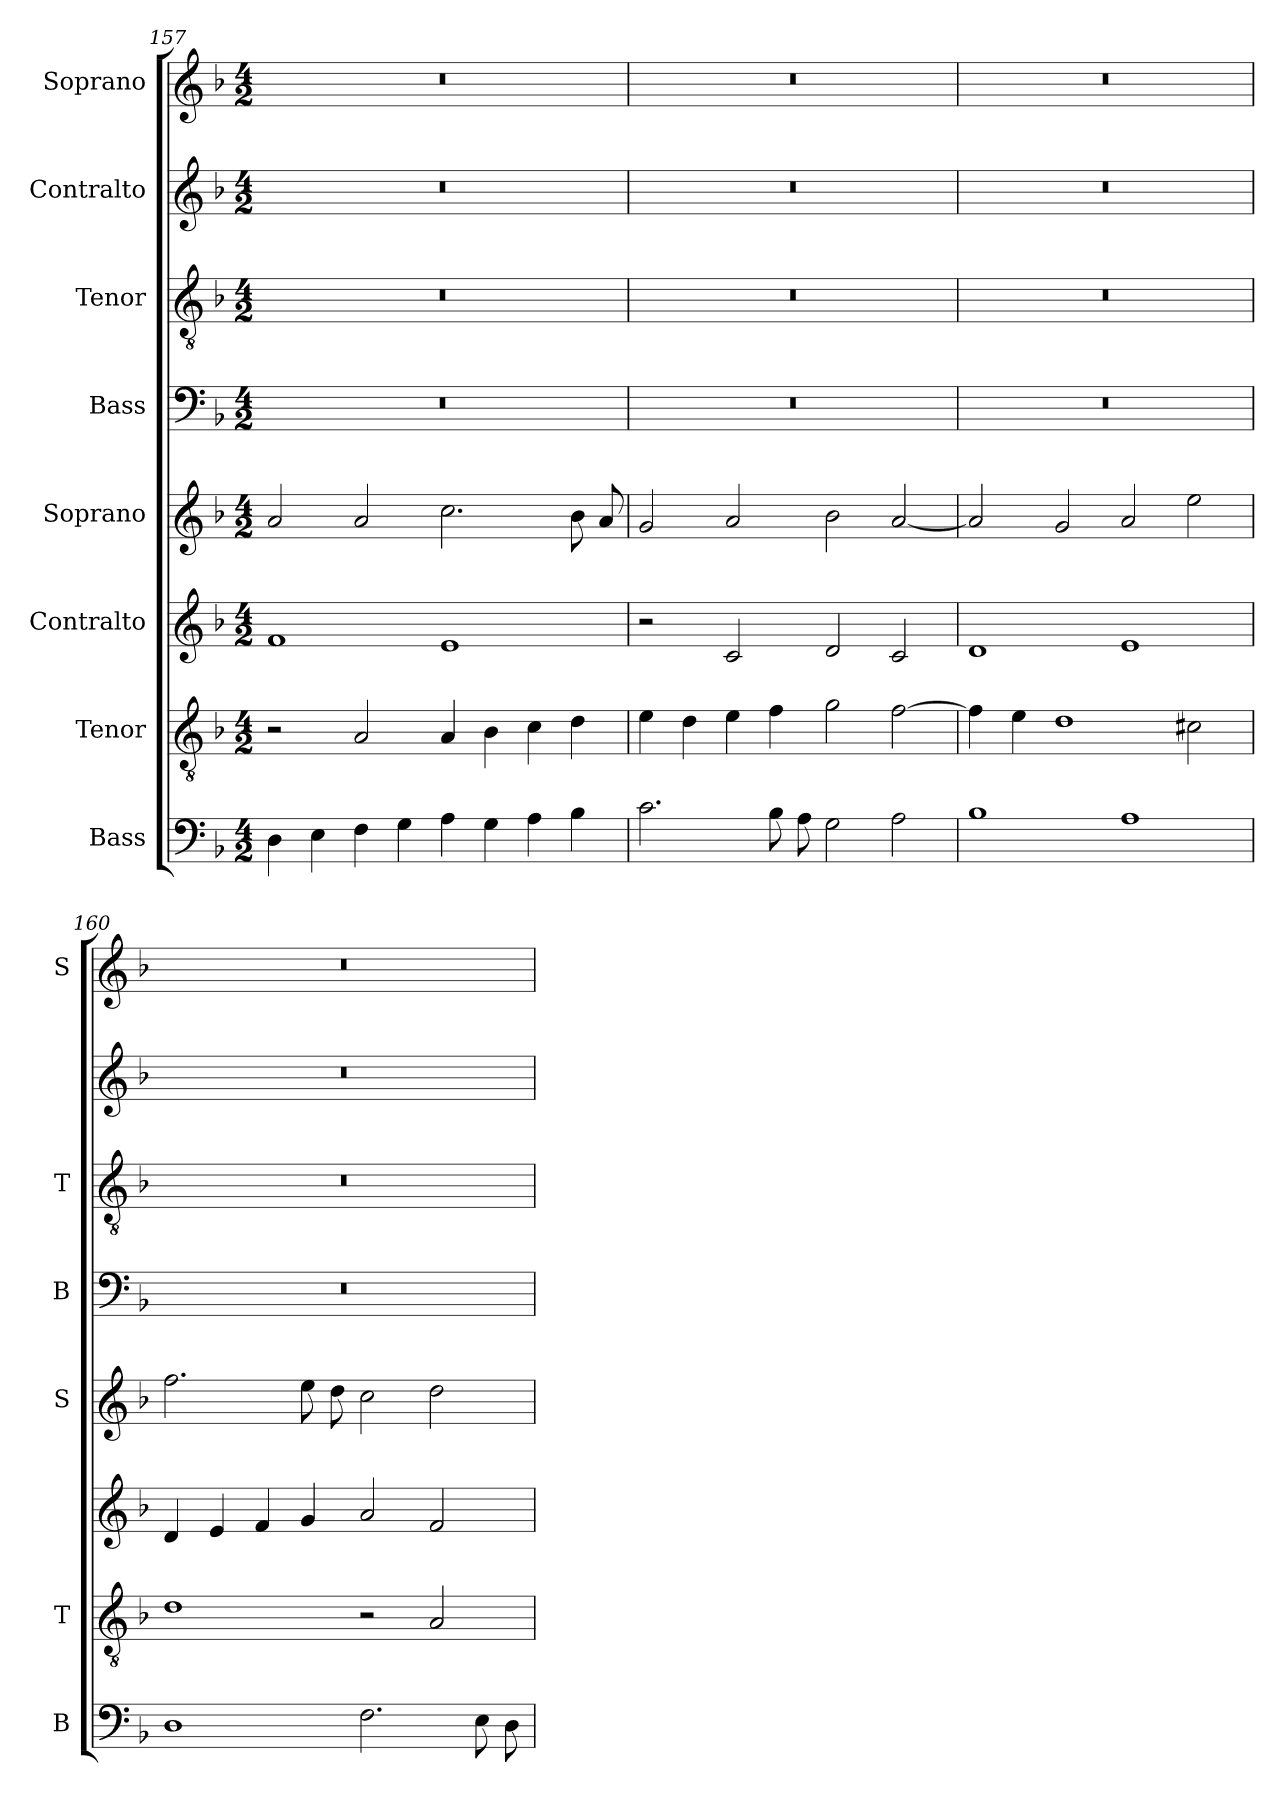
**kern	**kern	**kern	**kern	**kern	**kern	**kern	**kern
*part8	*part7	*part6	*part5	*part4	*part3	*part2	*part1
*staff8	*staff7	*staff6	*staff5	*staff4	*staff3	*staff2	*staff1
*I"Bass	*I"Tenor	*I"Contralto	*I"Soprano	*I"Bass	*I"Tenor	*I"Contralto	*I"Soprano
*I'B	*I'T	*	*I'S	*I'B	*I'T	*	*I'S
*clefF4	*clefGv2	*clefG2	*clefG2	*clefF4	*clefGv2	*clefG2	*clefG2
*k[b-]	*k[b-]	*k[b-]	*k[b-]	*k[b-]	*k[b-]	*k[b-]	*k[b-]
*G:dor	*G:dor	*G:dor	*G:dor	*G:dor	*G:dor	*G:dor	*G:dor
*M4/2	*M4/2	*M4/2	*M4/2	*M4/2	*M4/2	*M4/2	*M4/2
=157	=157	=157	=157	=157	=157	=157	=157
4D	2r	1f	2a	0r	0r	0r	0r
4E	.	.	.	.	.	.	.
4F	2A	.	2a	.	.	.	.
4G	.	.	.	.	.	.	.
4A	4A	1e	2.cc	.	.	.	.
4G	4B-	.	.	.	.	.	.
4A	4c	.	.	.	.	.	.
4B-	4d	.	8b-	.	.	.	.
.	.	.	8a	.	.	.	.
=158	=158	=158	=158	=158	=158	=158	=158
2.c	4e	2r	2g	0r	0r	0r	0r
.	4d	.	.	.	.	.	.
.	4e	2c	2a	.	.	.	.
8B-	4f	.	.	.	.	.	.
8A	.	.	.	.	.	.	.
2G	2g	2d	2b-	.	.	.	.
2A	[2f	2c	[2a	.	.	.	.
=159	=159	=159	=159	=159	=159	=159	=159
1B-	4f]	1d	2a]	0r	0r	0r	0r
.	4e	.	.	.	.	.	.
.	1d	.	2g	.	.	.	.
1A	.	1e	2a	.	.	.	.
.	2c#X	.	2ee	.	.	.	.
=160	=160	=160	=160	=160	=160	=160	=160
1D	1d	4d	2.ff	0r	0r	0r	0r
.	.	4e	.	.	.	.	.
.	.	4f	.	.	.	.	.
.	.	4g	8ee	.	.	.	.
.	.	.	8dd	.	.	.	.
2.F	2r	2a	2cc	.	.	.	.
.	2A	2f	2dd	.	.	.	.
8E	.	.	.	.	.	.	.
8D	.	.	.	.	.	.	.
=	=	=	=	=	=	=	=
*-	*-	*-	*-	*-	*-	*-	*-
